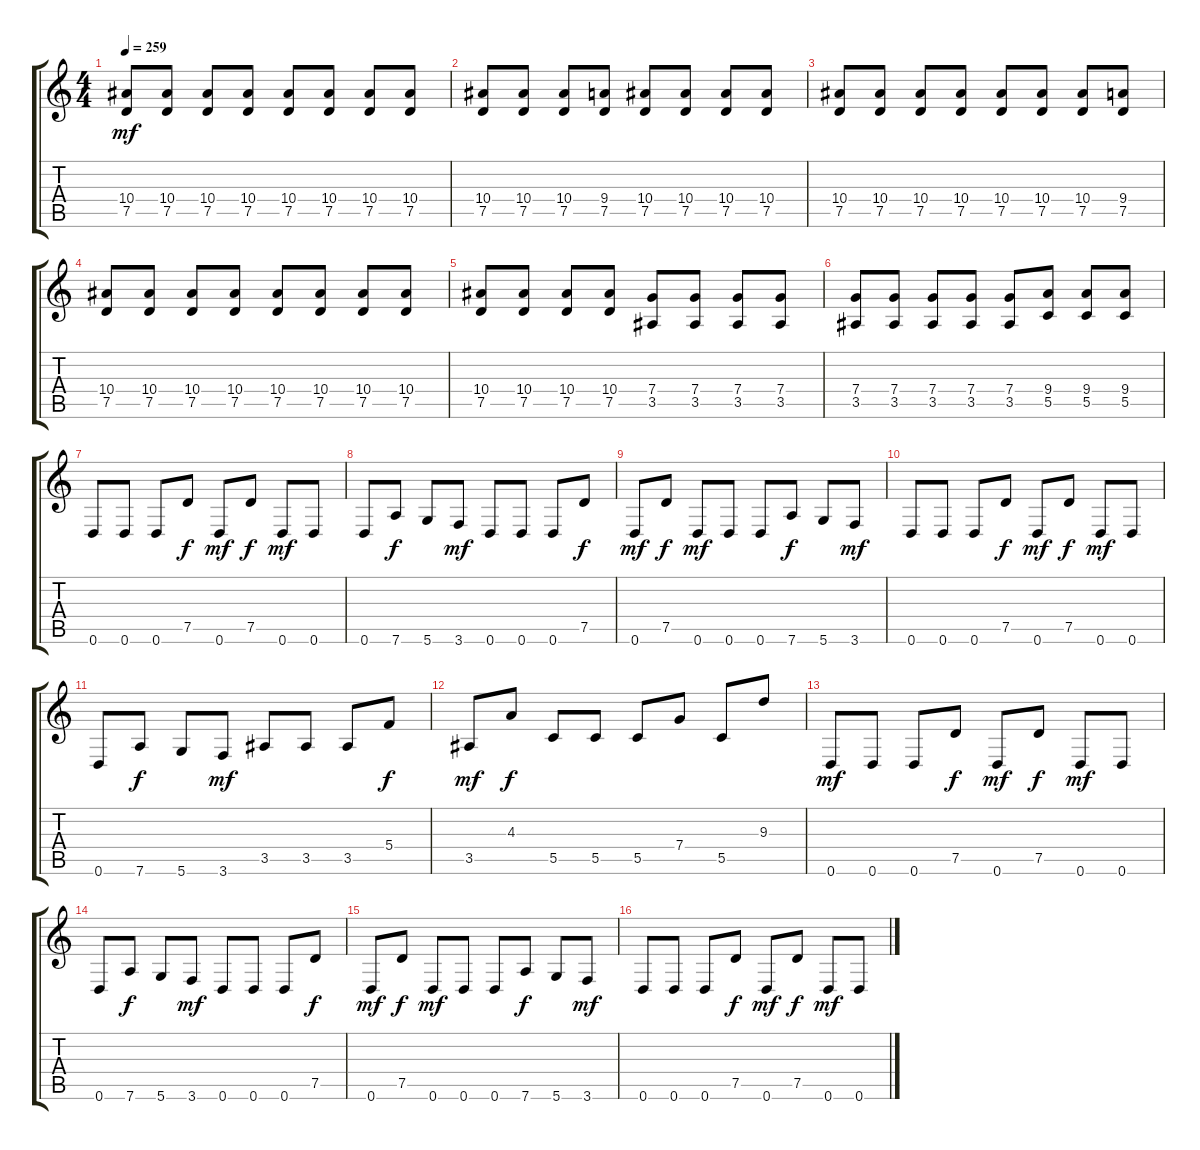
\track "" {instrument distortionguitar}
\staff {score tabs}
\tuning (D4 A3 F3 C3 G2 D2) {hide}
\ts (4 4)
\tempo 259
\clef g2
\ks c
(10.4 7.5).8{dy mf} (10.4 7.5).8 (10.4 7.5).8 (10.4 7.5).8 (10.4 7.5).8 (10.4 7.5).8 (10.4 7.5).8 (10.4 7.5).8 |
(10.4 7.5).8 (10.4 7.5).8 (10.4 7.5).8 (9.4 7.5).8 (10.4 7.5).8 (10.4 7.5).8 (10.4 7.5).8 (10.4 7.5).8 |
(10.4 7.5).8 (10.4 7.5).8 (10.4 7.5).8 (10.4 7.5).8 (10.4 7.5).8 (10.4 7.5).8 (10.4 7.5).8 (9.4 7.5).8 |
(10.4 7.5).8 (10.4 7.5).8 (10.4 7.5).8 (10.4 7.5).8 (10.4 7.5).8 (10.4 7.5).8 (10.4 7.5).8 (10.4 7.5).8 |
(10.4 7.5).8 (10.4 7.5).8 (10.4 7.5).8 (10.4 7.5).8 (7.4 3.5).8 (7.4 3.5).8 (7.4 3.5).8 (7.4 3.5).8 |
(7.4 3.5).8 (7.4 3.5).8 (7.4 3.5).8 (7.4 3.5).8 (7.4 3.5).8 (9.4 5.5).8 (9.4 5.5).8 (9.4 5.5).8 |
0.6.8 0.6.8 0.6.8 7.5.8{dy f} 0.6.8{dy mf} 7.5.8{dy f} 0.6.8{dy mf} 0.6.8 |
0.6.8 7.6.8{dy f} 5.6.8 3.6.8{dy mf} 0.6.8 0.6.8 0.6.8 7.5.8{dy f} |
0.6.8{dy mf} 7.5.8{dy f} 0.6.8{dy mf} 0.6.8 0.6.8 7.6.8{dy f} 5.6.8 3.6.8{dy mf} |
0.6.8 0.6.8 0.6.8 7.5.8{dy f} 0.6.8{dy mf} 7.5.8{dy f} 0.6.8{dy mf} 0.6.8 |
0.6.8 7.6.8{dy f} 5.6.8 3.6.8{dy mf} 3.5.8 3.5.8 3.5.8 5.4.8{dy f} |
3.5.8{dy mf} 4.3.8{dy f} 5.5.8 5.5.8 5.5.8 7.4.8 5.5.8 9.3.8 |
0.6.8{dy mf} 0.6.8 0.6.8 7.5.8{dy f} 0.6.8{dy mf} 7.5.8{dy f} 0.6.8{dy mf} 0.6.8 |
0.6.8 7.6.8{dy f} 5.6.8 3.6.8{dy mf} 0.6.8 0.6.8 0.6.8 7.5.8{dy f} |
0.6.8{dy mf} 7.5.8{dy f} 0.6.8{dy mf} 0.6.8 0.6.8 7.6.8{dy f} 5.6.8 3.6.8{dy mf} |
0.6.8 0.6.8 0.6.8 7.5.8{dy f} 0.6.8{dy mf} 7.5.8{dy f} 0.6.8{dy mf} 0.6.8
